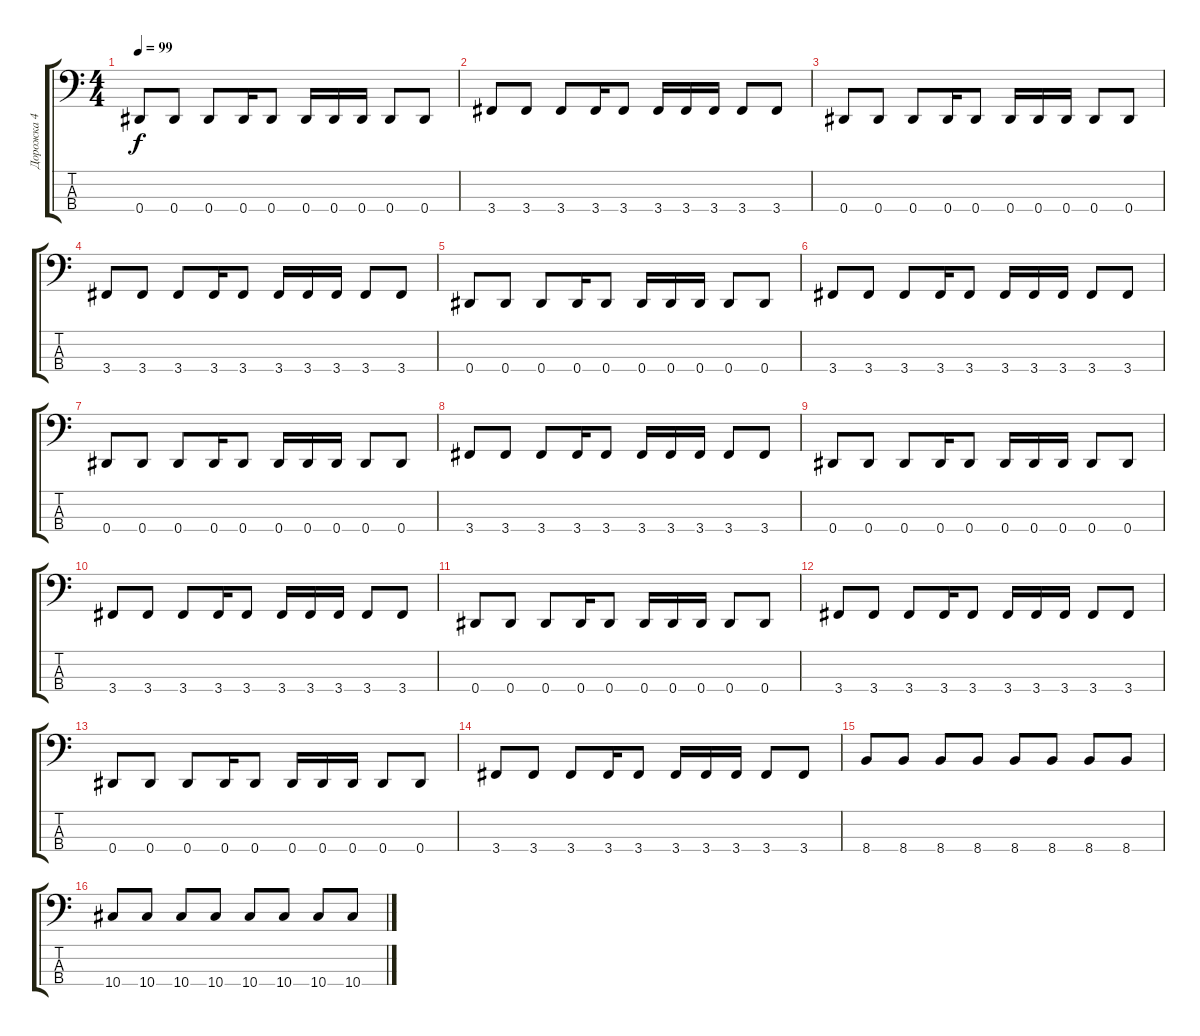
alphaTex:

\track ("Дорожка 4" "Дорожка 4") {instrument electricbassfinger}
\staff {score tabs}
\tuning (Gb2 Db2 Ab1 Eb1) {hide}
\ts (4 4)
\tempo 99
\clef f4
\ks c
0.4.8{dy f} 0.4.8 0.4.8 0.4.16 0.4.8 0.4.16 0.4.16 0.4.16 0.4.8 0.4.8 |
3.4.8 3.4.8 3.4.8 3.4.16 3.4.8 3.4.16 3.4.16 3.4.16 3.4.8 3.4.8 |
0.4.8 0.4.8 0.4.8 0.4.16 0.4.8 0.4.16 0.4.16 0.4.16 0.4.8 0.4.8 |
3.4.8 3.4.8 3.4.8 3.4.16 3.4.8 3.4.16 3.4.16 3.4.16 3.4.8 3.4.8 |
0.4.8 0.4.8 0.4.8 0.4.16 0.4.8 0.4.16 0.4.16 0.4.16 0.4.8 0.4.8 |
3.4.8 3.4.8 3.4.8 3.4.16 3.4.8 3.4.16 3.4.16 3.4.16 3.4.8 3.4.8 |
0.4.8 0.4.8 0.4.8 0.4.16 0.4.8 0.4.16 0.4.16 0.4.16 0.4.8 0.4.8 |
3.4.8 3.4.8 3.4.8 3.4.16 3.4.8 3.4.16 3.4.16 3.4.16 3.4.8 3.4.8 |
0.4.8 0.4.8 0.4.8 0.4.16 0.4.8 0.4.16 0.4.16 0.4.16 0.4.8 0.4.8 |
3.4.8 3.4.8 3.4.8 3.4.16 3.4.8 3.4.16 3.4.16 3.4.16 3.4.8 3.4.8 |
0.4.8 0.4.8 0.4.8 0.4.16 0.4.8 0.4.16 0.4.16 0.4.16 0.4.8 0.4.8 |
3.4.8 3.4.8 3.4.8 3.4.16 3.4.8 3.4.16 3.4.16 3.4.16 3.4.8 3.4.8 |
0.4.8 0.4.8 0.4.8 0.4.16 0.4.8 0.4.16 0.4.16 0.4.16 0.4.8 0.4.8 |
3.4.8 3.4.8 3.4.8 3.4.16 3.4.8 3.4.16 3.4.16 3.4.16 3.4.8 3.4.8 |
8.4.8 8.4.8 8.4.8 8.4.8 8.4.8 8.4.8 8.4.8 8.4.8 |
10.4.8 10.4.8 10.4.8 10.4.8 10.4.8 10.4.8 10.4.8 10.4.8
